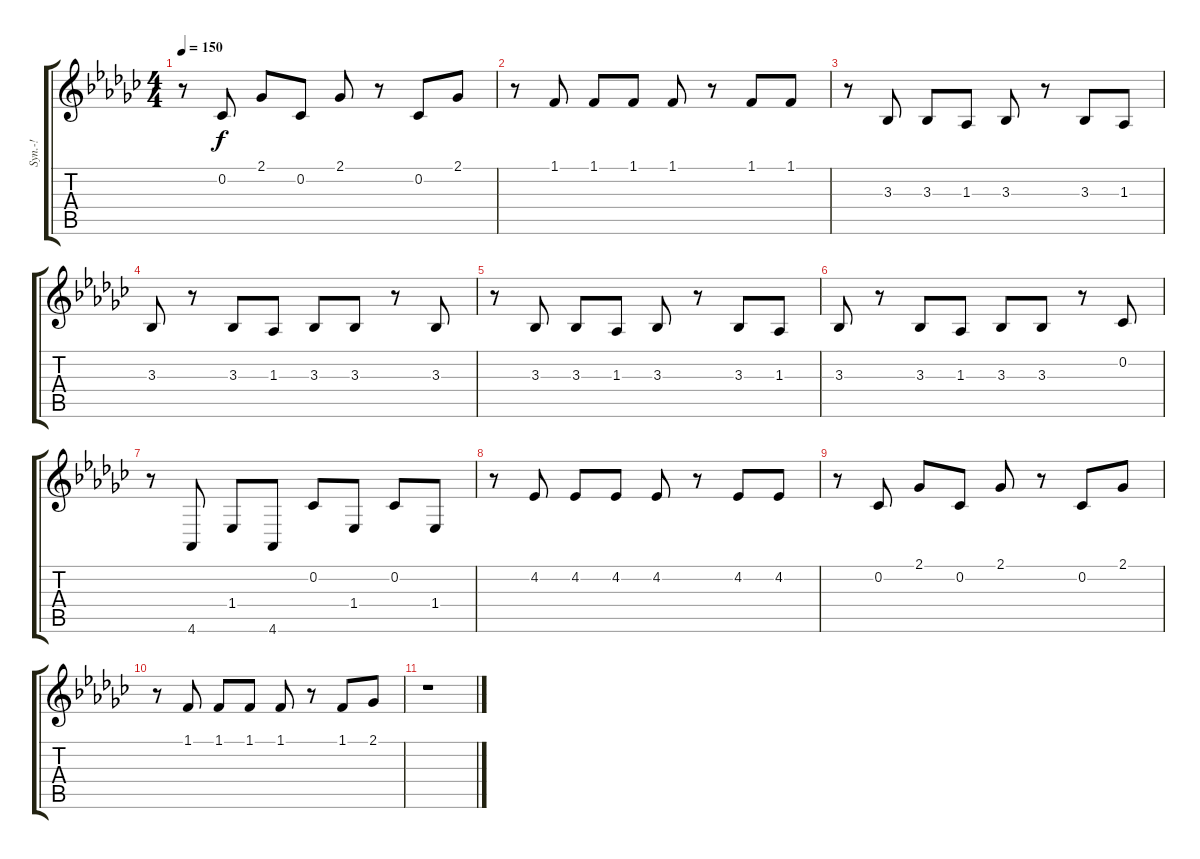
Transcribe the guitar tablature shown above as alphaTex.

\track ("Syn.-!" "Syn.-!") {instrument lead1square}
\staff {score tabs}
\tuning (E4 B3 G3 D3 A2 E2) {hide}
\ts (4 4)
\tempo 150
\clef g2
\ks gb
r.8{dy f} 0.2.8 2.1.8 0.2.8 2.1.8 r.8 0.2.8 2.1.8 |
r.8 1.1.8 1.1.8 1.1.8 1.1.8 r.8 1.1.8 1.1.8 |
r.8 3.3.8 3.3.8 1.3.8 3.3.8 r.8 3.3.8 1.3.8 |
3.3.8 r.8 3.3.8 1.3.8 3.3.8 3.3.8 r.8 3.3.8 |
r.8 3.3.8 3.3.8 1.3.8 3.3.8 r.8 3.3.8 1.3.8 |
3.3.8 r.8 3.3.8 1.3.8 3.3.8 3.3.8 r.8 0.2.8 |
r.8 4.6.8 1.4.8 4.6.8 0.2.8 1.4.8 0.2.8 1.4.8 |
r.8 4.2.8 4.2.8 4.2.8 4.2.8 r.8 4.2.8 4.2.8 |
r.8 0.2.8 2.1.8 0.2.8 2.1.8 r.8 0.2.8 2.1.8 |
r.8 1.1.8 1.1.8 1.1.8 1.1.8 r.8 1.1.8 2.1.8 |
r.1
